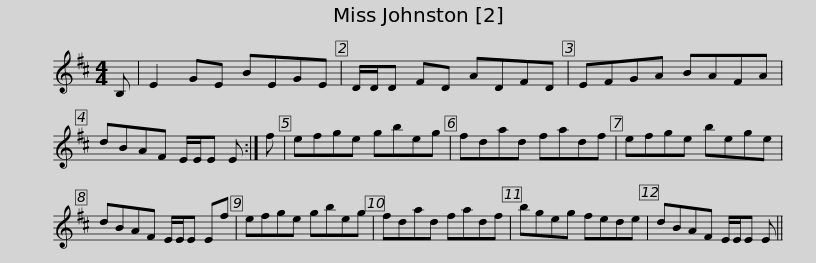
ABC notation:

X:1
L:1/8
M:4/4
I:linebreak $
K:D
V:1 treble
V:1
 B, | E2 GE BEGE | D/D/D FD ADFD | EFGA BAFA | dBAF E/E/E E :| %5
 f |$ efge gbeg | fdad fadf | efge bege | dBAF E/E/E Ef | %10
 efge gbeg |$ fdad fadf | bgeg fede | dBAF E/E/E E || %14
